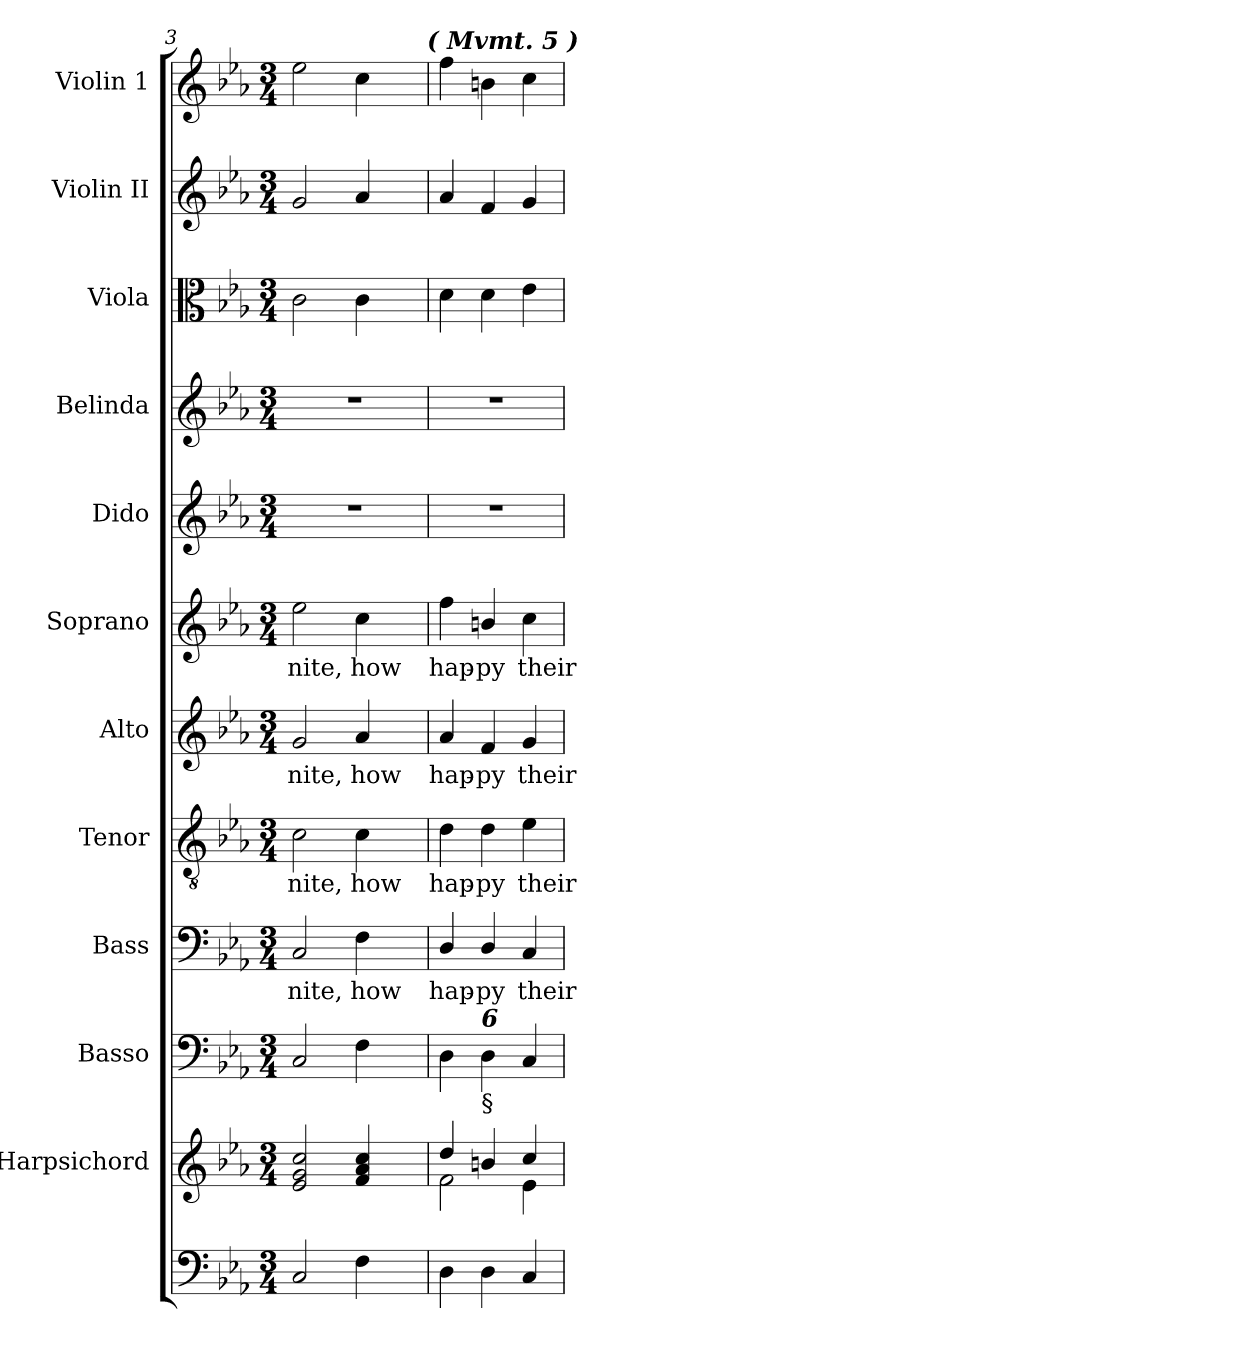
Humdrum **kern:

**kern	**kern	**kern	**kern	**text	**kern	**text	**kern	**text	**kern	**text	**kern	**kern	**kern	**kern	**kern
*part12	*part11	*part10	*part9	*part9	*part8	*part8	*part7	*part7	*part6	*part6	*part5	*part4	*part3	*part2	*part1
*staff12	*staff11	*staff10	*staff9	*staff9	*staff8	*staff8	*staff7	*staff7	*staff6	*staff6	*staff5	*staff4	*staff3	*staff2	*staff1
*	*I"Harpsichord	*I"Basso	*I"Bass	*	*I"Tenor	*	*I"Alto	*	*I"Soprano	*	*I"Dido	*I"Belinda	*I"Viola	*I"Violin II	*I"Violin 1
*	*	*	*I'B.	*	*I'T.	*	*I'A.	*	*I'S.	*	*	*	*I'Viola	*I'Vln. II	*I'Vln. 1
*clefF4	*clefG2	*clefF4	*clefF4	*	*clefGv2	*	*clefG2	*	*clefG2	*	*clefG2	*clefG2	*clefC3	*clefG2	*clefG2
*	*	*	*	*	*ITrd7c12	*	*	*	*	*	*	*	*	*	*
*k[b-e-a-]	*k[b-e-a-]	*k[b-e-a-]	*k[b-e-a-]	*	*k[b-e-a-]	*	*k[b-e-a-]	*	*k[b-e-a-]	*	*k[b-e-a-]	*k[b-e-a-]	*k[b-e-a-]	*k[b-e-a-]	*k[b-e-a-]
*E-:	*E-:	*E-:	*E-:	*	*E-:	*	*E-:	*	*E-:	*	*E-:	*E-:	*E-:	*E-:	*E-:
*M3/4	*M3/4	*M3/4	*M3/4	*	*M3/4	*	*M3/4	*	*M3/4	*	*M3/4	*M3/4	*M3/4	*M3/4	*M3/4
=3	=3	=3	=3	=3	=3	=3	=3	=3	=3	=3	=3	=3	=3	=3	=3
!	!	!	!	!LO:LY:b:color=#000000	!	!	!	!	!	!	!	!	!	!	!
!	!	!	!	!	!	!LO:LY:b:color=#000000	!	!	!	!	!	!	!	!	!
!	!	!	!	!	!	!	!	!LO:LY:b:color=#000000	!	!	!	!	!	!	!
!	!	!	!	!	!	!	!	!	!	!	!	!	!	!	!LO:TX:a:t=Dido and Aeneas
!	!	!	!	!	!	!	!	!	!	!LO:LY:b:color=#000000	!LO:N:vis=1	!LO:N:vis=1	!	!	!
*	*	*	*	*	*	*	*	*	*	*	*	*	*	*	*^
2Ci/	2e-i/ 2gi 2cci	2Ci/	2Ci/	-nite,	2Ci\	-nite,	2gi/	-nite,	2ee-i\	-nite,	2.r	2.r	2ci\	2gi/	2ee-i\	2ryy
!	!	!	!	!LO:LY:b:color=#000000	!	!	!	!	!	!	!	!	!	!	!	!
!	!	!	!	!	!	!LO:LY:b:color=#000000	!	!	!	!	!	!	!	!	!	!
!	!	!	!	!	!	!	!	!LO:LY:b:color=#000000	!	!	!	!	!	!	!	!
!	!	!	!	!	!	!	!	!	!	!LO:LY:b:color=#000000	!	!	!	!	!	!
4Fi\	4fi/ 4a-i 4cci	4Fi\	4Fi\	how	4Ci\	how	4a-i/	how	4cci\	how	.	.	4ci\	4a-i/	4cci\	8ryy
.	.	.	.	.	.	.	.	.	.	.	.	.	.	.	.	16ryy
.	.	.	.	.	.	.	.	.	.	.	.	.	.	.	.	32ryy
.	.	.	.	.	.	.	.	.	.	.	.	.	.	.	.	64ryy
.	.	.	.	.	.	.	.	.	.	.	.	.	.	.	.	128...ryy
!	!	!	!	!	!	!	!	!	!	!	!	!	!	!	!	!LO:TX:a:Bi:t=( Mvmt. 5 )
.	.	.	.	.	.	.	.	.	.	.	.	.	.	.	.	1024ryy
*	*	*	*	*	*	*	*	*	*	*	*	*	*	*	*v	*v
=4	=4	=4	=4	=4	=4	=4	=4	=4	=4	=4	=4	=4	=4	=4	=4
*	*^	*	*	*	*	*	*	*	*	*	*	*	*	*	*
*	*	*	*	*	*	*	*	*	*	*	*	*	*	*	*	*^
!	!	!	!	!	!LO:LY:b:color=#000000	!	!	!	!	!	!	!	!	!	!	!	!
*	*	*	*	*	*	*	*	*	*	*	*	*	*	*	*	*v	*v
*	*	*	*	*	*	*	*	*	*	*	*	*	*	*	*	*^
!	!	!	!	!	!	!	!LO:LY:b:color=#000000	!	!	!	!	!	!	!	!	!	!
*	*	*	*	*	*	*	*	*	*	*	*	*	*	*	*	*v	*v
*	*	*	*	*	*	*	*	*	*	*	*	*	*	*	*	*^
!	!	!	!	!	!	!	!	!	!LO:LY:b:color=#000000	!	!	!	!	!	!	!	!
*	*	*	*	*	*	*	*	*	*	*	*	*	*	*	*	*v	*v
*	*	*	*	*	*	*	*	*	*	*	*	*	*	*	*	*^
!	!	!	!	!	!	!	!	!	!	!	!LO:LY:b:color=#000000	!LO:N:vis=1	!LO:N:vis=1	!	!	!	!
*	*	*	*	*	*	*	*	*	*	*	*	*	*	*	*	*v	*v
4Di\	4ddi/	2fi\	4Di\	4Di/	hap-	4Di\	hap-	4a-i/	hap-	4ffi\	hap-	2.r	2.r	4di\	4a-i/	4ffi\
!	!	!	!	!	!LO:LY:b:color=#000000	!	!	!	!	!	!	!	!	!	!	!
!	!	!	!	!	!	!	!LO:LY:b:color=#000000	!	!	!	!	!	!	!	!	!
!	!	!	!	!	!	!	!	!	!LO:LY:b:color=#000000	!	!	!	!	!	!	!
!	!	!	!LO:TX:b:t=§	!	!	!	!	!	!	!	!	!	!	!	!	!
!	!	!	!LO:TX:Bi:t=6	!	!	!	!	!	!	!	!	!	!	!	!	!
!	!	!	!	!	!	!	!	!	!	!	!LO:LY:b:color=#000000	!	!	!	!	!
4Di\	4bni/	.	4Di\	4Di/	-py	4Di\	-py	4fi/	-py	4bni/	-py	.	.	4di\	4fi/	4bni\
!	!	!	!	!	!LO:LY:b:color=#000000	!	!	!	!	!	!	!	!	!	!	!
!	!	!	!	!	!	!	!LO:LY:b:color=#000000	!	!	!	!	!	!	!	!	!
!	!	!	!	!	!	!	!	!	!LO:LY:b:color=#000000	!	!	!	!	!	!	!
!	!	!	!	!	!	!	!	!	!	!	!LO:LY:b:color=#000000	!	!	!	!	!
4Ci/	4cci/	4e-i\	4Ci/	4Ci/	their	4E-i\	their	4gi/	their	4cci\	their	.	.	4e-i\	4gi/	4cci\
*	*v	*v	*	*	*	*	*	*	*	*	*	*	*	*	*	*
=	=	=	=	=	=	=	=	=	=	=	=	=	=	=	=
*-	*-	*-	*-	*-	*-	*-	*-	*-	*-	*-	*-	*-	*-	*-	*-
